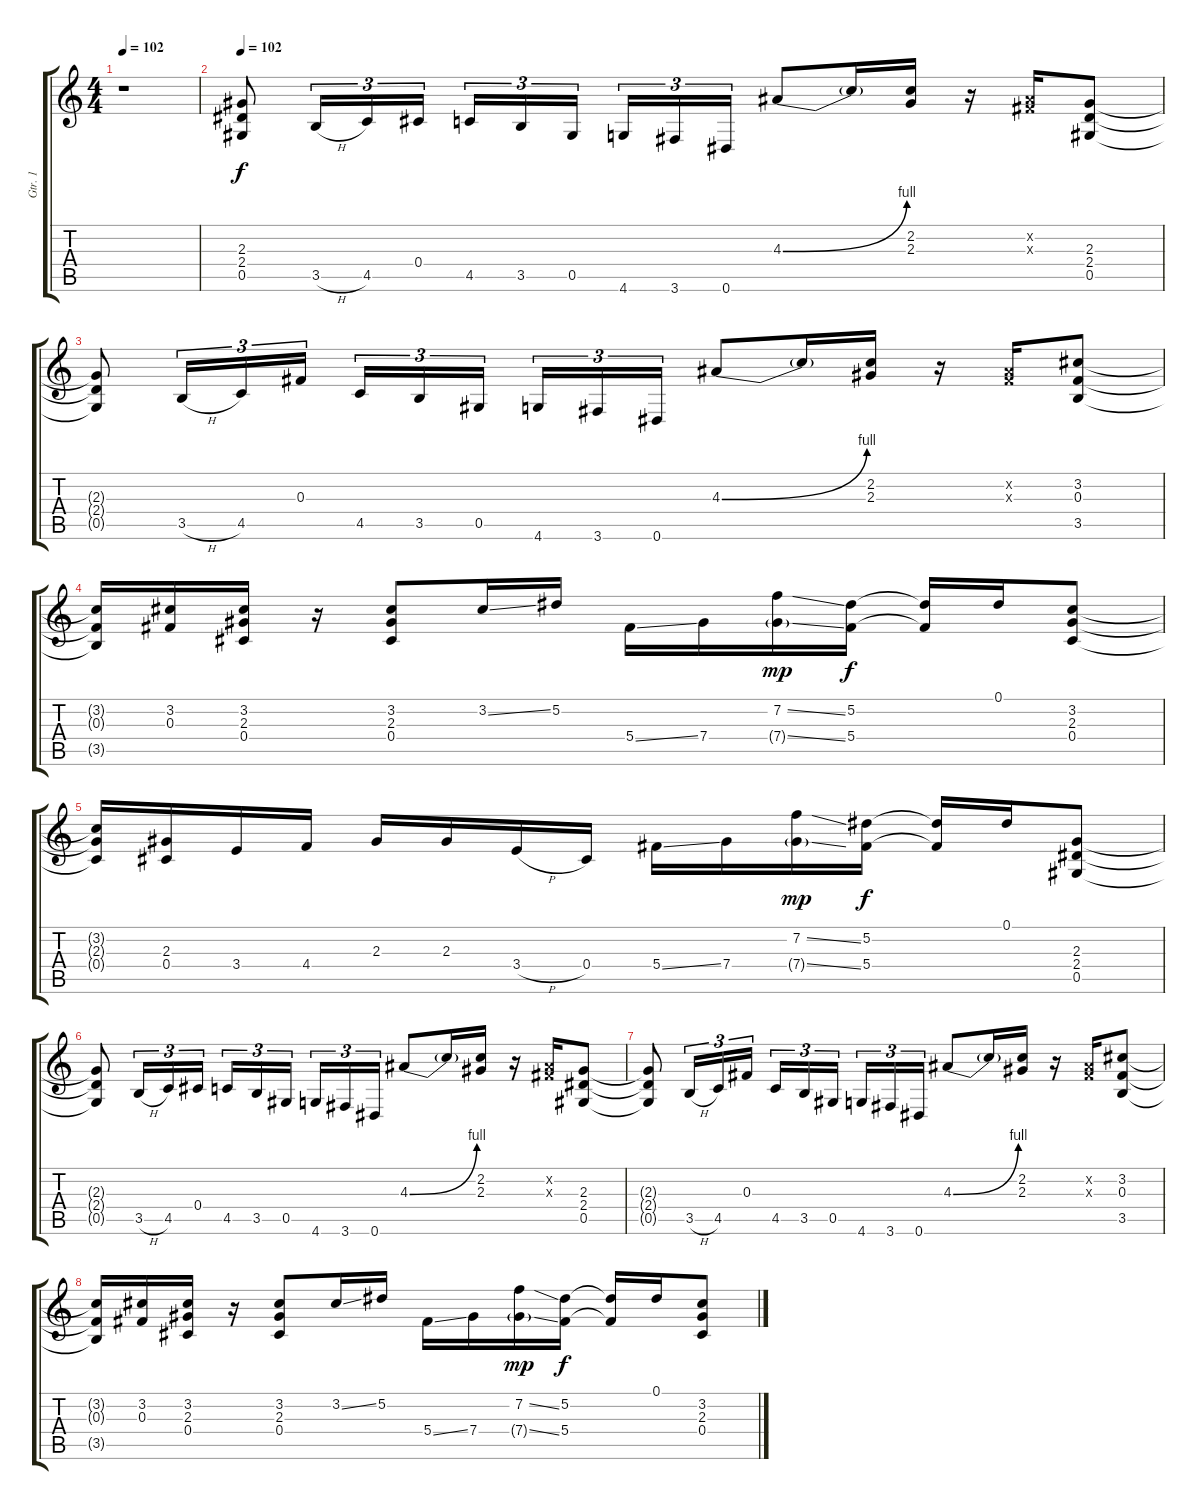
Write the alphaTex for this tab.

\track ("Gtr. 1" "Gtr. 1") {instrument distortionguitar}
\staff {score tabs}
\tuning (Eb4 Bb3 Gb3 Db3 Ab2 Eb2) {hide}
\ts (4 4)
\tempo 102
\clef g2
\ks c
r.1{dy f} |
\tempo 102
(2.3 2.4 0.5).8 3.5{h}.16{tu (3 2)} 4.5.16{tu (3 2)} 0.4.16{tu (3 2)} 4.5.16{tu (3 2)} 3.5.16{tu (3 2)} 0.5.16{tu (3 2)} 4.6.16{tu (3 2)} 3.6.16{tu (3 2)} 0.6.16{tu (3 2)} 4.3{be (bend 0 0 60 4)}.8 4.3{t}.16 (2.2 2.3).16 r.16 (0.2{x} 0.3{x}).16 (2.3 2.4 0.5).8 |
(2.3{t} 2.4{t} 0.5{t}).8 3.5{h}.16{tu (3 2)} 4.5.16{tu (3 2)} 0.3.16{tu (3 2)} 4.5.16{tu (3 2)} 3.5.16{tu (3 2)} 0.5.16{tu (3 2)} 4.6.16{tu (3 2)} 3.6.16{tu (3 2)} 0.6.16{tu (3 2)} 4.3{be (bend 0 0 60 4)}.8 4.3{t}.16 (2.2 2.3).16 r.16 (0.2{x} 0.3{x}).16 (3.2 0.3 3.5).8 |
(3.2{t} 0.3{t} 3.5{t}).16 (3.2 0.3).16 (3.2 2.3 0.4).16 r.16 (3.2 2.3 0.4).8 3.2{ss}.16 5.2.16 5.4{ss}.16 7.4.16 (7.2{ss} 7.4{ss g}).16{dy mp} (5.2 5.4).16{dy f} (5.2{t} 5.4{t}).16 0.1.16 (3.2 2.3 0.4).8 |
(3.2{t} 2.3{t} 0.4{t}).16 (2.3 0.4).16 3.4.16 4.4.16 2.3.16 2.3.16 3.4{h}.16 0.4.16 5.4{ss}.16 7.4.16 (7.2{ss} 7.4{ss g}).16{dy mp} (5.2 5.4).16{dy f} (5.2{t} 5.4{t}).16 0.1.16 (2.3 2.4 0.5).8 |
(2.3{t} 2.4{t} 0.5{t}).8 3.5{h}.16{tu (3 2)} 4.5.16{tu (3 2)} 0.4.16{tu (3 2)} 4.5.16{tu (3 2)} 3.5.16{tu (3 2)} 0.5.16{tu (3 2)} 4.6.16{tu (3 2)} 3.6.16{tu (3 2)} 0.6.16{tu (3 2)} 4.3{be (bend 0 0 60 4)}.8 4.3{t}.16 (2.2 2.3).16 r.16 (0.2{x} 0.3{x}).16 (2.3 2.4 0.5).8 |
(2.3{t} 2.4{t} 0.5{t}).8 3.5{h}.16{tu (3 2)} 4.5.16{tu (3 2)} 0.3.16{tu (3 2)} 4.5.16{tu (3 2)} 3.5.16{tu (3 2)} 0.5.16{tu (3 2)} 4.6.16{tu (3 2)} 3.6.16{tu (3 2)} 0.6.16{tu (3 2)} 4.3{be (bend 0 0 60 4)}.8 4.3{t}.16 (2.2 2.3).16 r.16 (0.2{x} 0.3{x}).16 (3.2 0.3 3.5).8 |
(3.2{t} 0.3{t} 3.5{t}).16 (3.2 0.3).16 (3.2 2.3 0.4).16 r.16 (3.2 2.3 0.4).8 3.2{ss}.16 5.2.16 5.4{ss}.16 7.4.16 (7.2{ss} 7.4{ss g}).16{dy mp} (5.2 5.4).16{dy f} (5.2{t} 5.4{t}).16 0.1.16 (3.2 2.3 0.4).8
